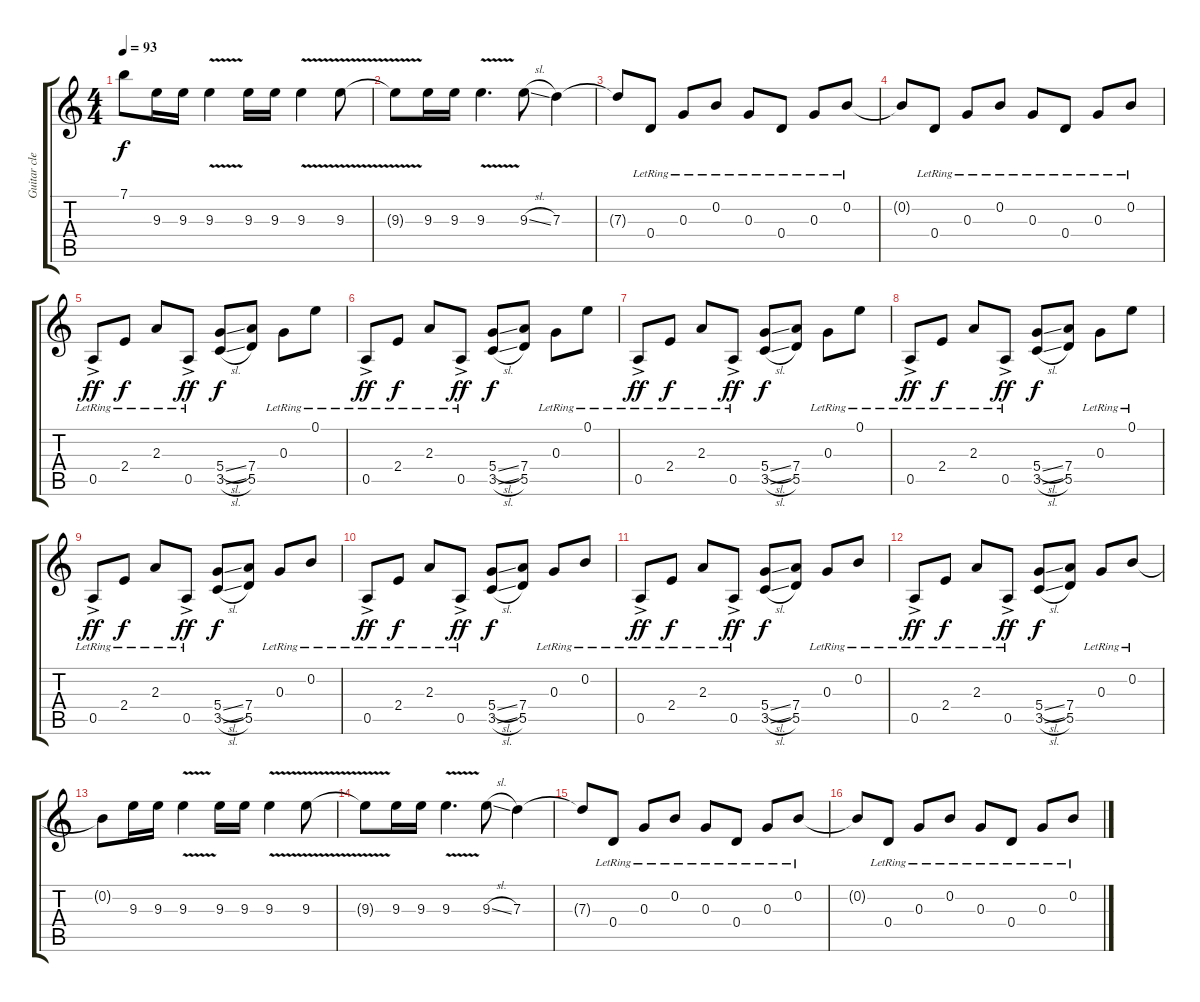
\track ("Guitar clean" "Guitar cle") {instrument electricguitarclean}
\staff {score tabs}
\tuning (E4 B3 G3 D3 A2 E2) {hide}
\ts (4 4)
\tempo 93
\clef g2
\ks c
7.1{t}.8{dy f} 9.3.16 9.3.16 9.3{v}.4 9.3.16 9.3.16 9.3{v}.4 9.3{v}.8 |
9.3{t}.8 9.3.16 9.3.16 9.3{v}.4{d} 9.3{sl}.8 7.3.4 |
7.3{t}.8 0.4{lr}.8 0.3{lr}.8 0.2{lr}.8 0.3{lr}.8 0.4{lr}.8 0.3{lr}.8 0.2{lr}.8 |
0.2{t}.8 0.4{lr}.8 0.3{lr}.8 0.2{lr}.8 0.3{lr}.8 0.4{lr}.8 0.3{lr}.8 0.2{lr}.8 |
0.5{ac lr}.8{dy ff} 2.4{lr}.8{dy f} 2.3{lr}.8 0.5{ac lr}.8{dy ff} (5.4{sl} 3.5{sl}).8{dy f} (7.4 5.5).8 0.3{lr}.8 0.1{lr}.8 |
0.5{ac lr}.8{dy ff} 2.4{lr}.8{dy f} 2.3{lr}.8 0.5{ac lr}.8{dy ff} (5.4{sl} 3.5{sl}).8{dy f} (7.4 5.5).8 0.3{lr}.8 0.1{lr}.8 |
0.5{ac lr}.8{dy ff} 2.4{lr}.8{dy f} 2.3{lr}.8 0.5{ac lr}.8{dy ff} (5.4{sl} 3.5{sl}).8{dy f} (7.4 5.5).8 0.3{lr}.8 0.1{lr}.8 |
0.5{ac lr}.8{dy ff} 2.4{lr}.8{dy f} 2.3{lr}.8 0.5{ac lr}.8{dy ff} (5.4{sl} 3.5{sl}).8{dy f} (7.4 5.5).8 0.3{lr}.8 0.1{lr}.8 |
0.5{ac lr}.8{dy ff} 2.4{lr}.8{dy f} 2.3{lr}.8 0.5{ac lr}.8{dy ff} (5.4{sl} 3.5{sl}).8{dy f} (7.4 5.5).8 0.3{lr}.8 0.2{lr}.8 |
0.5{ac lr}.8{dy ff} 2.4{lr}.8{dy f} 2.3{lr}.8 0.5{ac lr}.8{dy ff} (5.4{sl} 3.5{sl}).8{dy f} (7.4 5.5).8 0.3{lr}.8 0.2{lr}.8 |
0.5{ac lr}.8{dy ff} 2.4{lr}.8{dy f} 2.3{lr}.8 0.5{ac lr}.8{dy ff} (5.4{sl} 3.5{sl}).8{dy f} (7.4 5.5).8 0.3{lr}.8 0.2{lr}.8 |
0.5{ac lr}.8{dy ff} 2.4{lr}.8{dy f} 2.3{lr}.8 0.5{ac lr}.8{dy ff} (5.4{sl} 3.5{sl}).8{dy f} (7.4 5.5).8 0.3{lr}.8 0.2{lr}.8 |
0.2{t}.8 9.3.16 9.3.16 9.3{v}.4 9.3.16 9.3.16 9.3{v}.4 9.3{v}.8 |
9.3{t}.8 9.3.16 9.3.16 9.3{v}.4{d} 9.3{sl}.8 7.3.4 |
7.3{t}.8 0.4{lr}.8 0.3{lr}.8 0.2{lr}.8 0.3{lr}.8 0.4{lr}.8 0.3{lr}.8 0.2{lr}.8 |
0.2{t}.8 0.4{lr}.8 0.3{lr}.8 0.2{lr}.8 0.3{lr}.8 0.4{lr}.8 0.3{lr}.8 0.2{lr}.8
